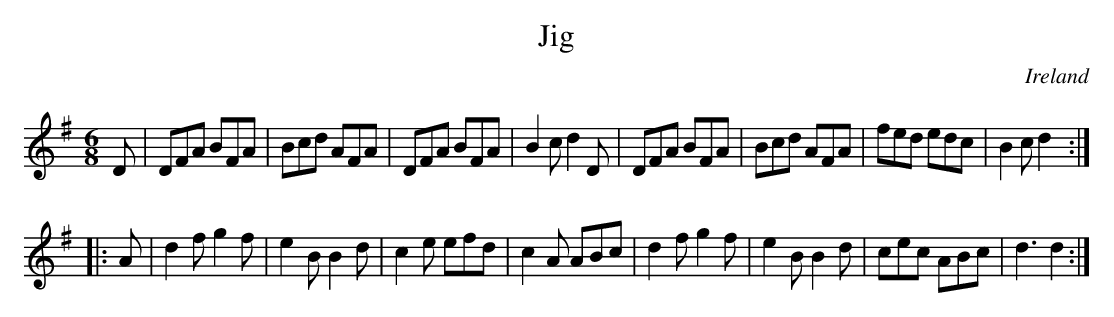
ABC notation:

X:1
T:Jig
M:6/8
O:Ireland
K:D mixolydian
D|\
DFA BFA|Bcd AFA|DFA BFA|B2c d2D|\
DFA BFA|Bcd AFA|fed edc|B2c d2::
A|\
d2f g2f|e2B B2d|c2e efd|c2A ABc|\
d2f g2f|e2B B2d|cec ABc|d3 d2:|
